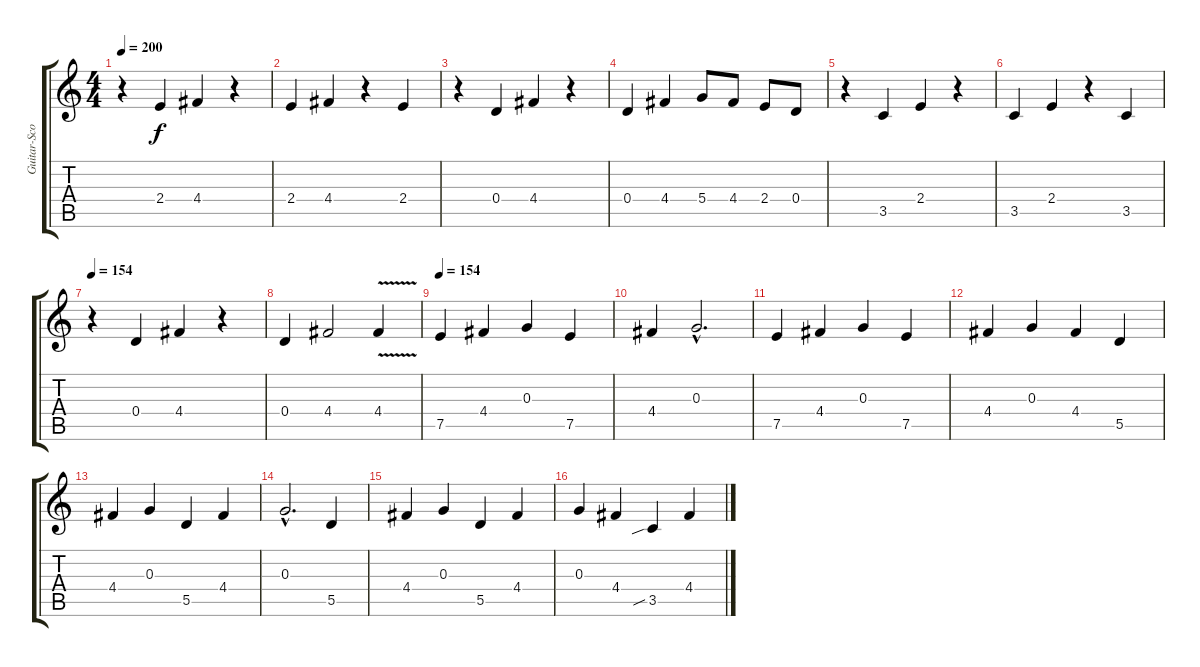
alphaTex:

\track ("Guitar-Scott Gross" "Guitar-Sco") {instrument distortionguitar}
\staff {score tabs}
\tuning (E4 B3 G3 D3 A2 E2) {hide}
\ts (4 4)
\tempo 200
\clef g2
\ks c
r.4{dy f} 2.4.4 4.4.4 r.4 |
2.4.4 4.4.4 r.4 2.4.4 |
r.4 0.4.4 4.4.4 r.4 |
0.4.4 4.4.4 5.4.8 4.4.8 2.4.8 0.4.8 |
r.4 3.5.4 2.4.4 r.4 |
3.5.4 2.4.4 r.4 3.5.4 |
\tempo 154
r.4 0.4.4 4.4.4 r.4 |
0.4.4 4.4.2 4.4{v}.4 |
\tempo 154
7.5.4{instrument acousticguitarsteel} 4.4.4 0.3.4 7.5.4 |
4.4.4 0.3{hac}.2{d} |
7.5.4 4.4.4 0.3.4 7.5.4 |
4.4.4 0.3.4 4.4.4 5.5.4 |
4.4.4 0.3.4 5.5.4 4.4.4 |
0.3{hac}.2{d} 5.5.4 |
4.4.4 0.3.4 5.5.4 4.4.4 |
0.3.4 4.4.4 3.5{sib}.4 4.4.4
